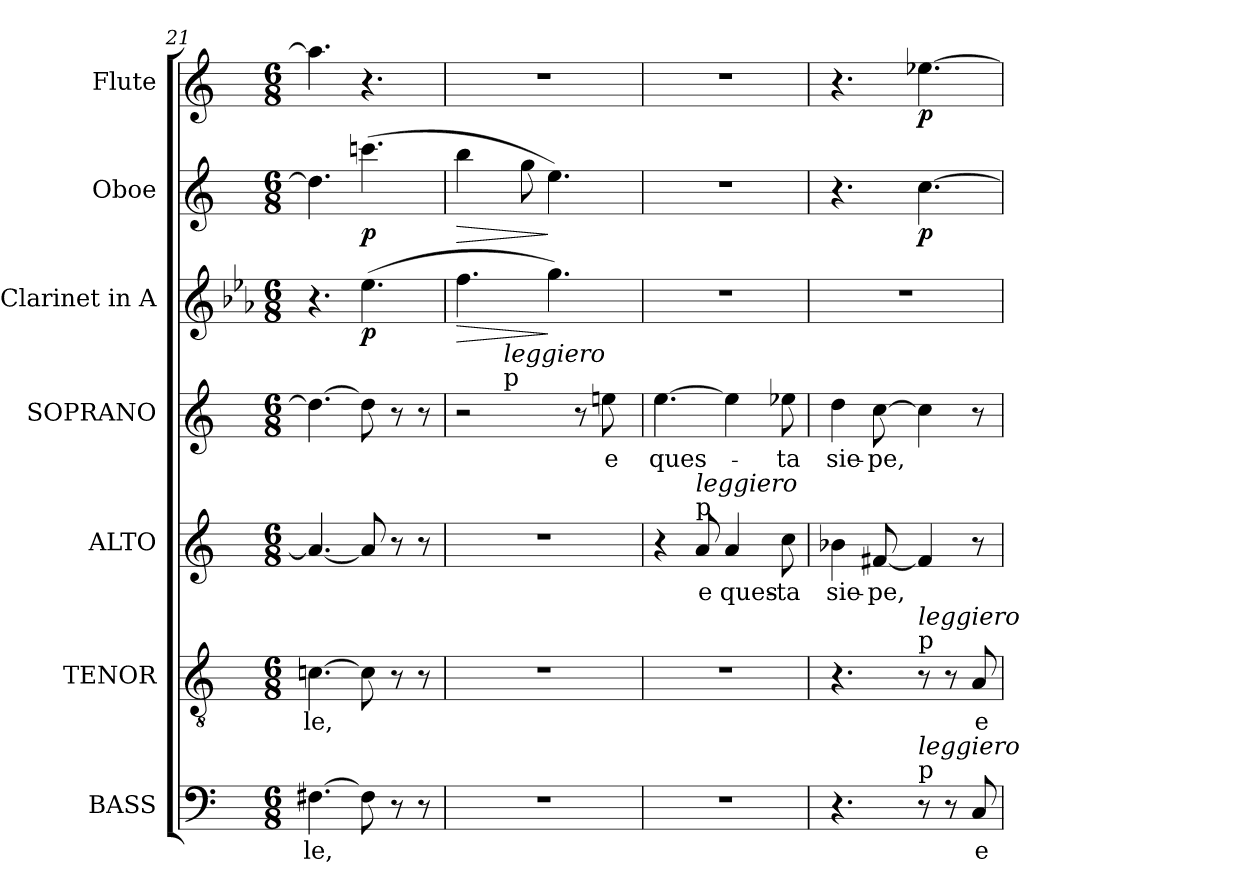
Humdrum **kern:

**kern	**text	**kern	**text	**kern	**text	**kern	**text	**kern	**dynam	**kern	**dynam	**kern	**dynam
*part7	*part7	*part6	*part6	*part5	*part5	*part4	*part4	*part3	*part3	*part2	*part2	*part1	*part1
*staff7	*staff7	*staff6	*staff6	*staff5	*staff5	*staff4	*staff4	*staff3	*staff3	*staff2	*staff2	*staff1	*staff1
*I"BASS	*	*I"TENOR	*	*I"ALTO	*	*I"SOPRANO	*	*I"Clarinet in A	*	*I"Oboe	*	*I"Flute	*
*I'B.	*	*I'T.	*	*I'A.	*	*I'S.	*	*I'Cl.	*	*I'Ob.	*	*I'Fl.	*
*clefF4	*	*clefGv2	*	*clefG2	*	*clefG2	*	*clefG2	*	*clefG2	*	*clefG2	*
*	*	*ITrd7c12	*	*	*	*	*	*ITrd2c3	*	*	*	*	*
*k[]	*	*k[]	*	*k[]	*	*k[]	*	*k[]	*	*k[]	*	*k[]	*
*C:	*	*C:	*	*C:	*	*C:	*	*C:	*	*C:	*	*C:	*
*M6/8	*	*M6/8	*	*M6/8	*	*M6/8	*	*M6/8	*	*M6/8	*	*M6/8	*
=21	=21	=21	=21	=21	=21	=21	=21	=21	=21	=21	=21	=21	=21
!	!LO:LY:b:color=#000000	!	!	!	!	!	!	!	!	!	!	!	!
!	!	!	!LO:LY:b:color=#000000	!	!	!	!	!	!	!	!	!	!
[>4.F#Xi\	-le,	[>4.Cni\	-le,	4.ai/_<	.	4.dd#i\_>	.	4.r	.	4.dd#i\]	.	4.aai\]	.
8F#i\]	.	8Ci\]	.	8ai/]	.	8dd#i\]	.	(4.cci\	p	(4.cccni\	p	4.r	.
8r	.	8r	.	8r	.	8r	.	.	.	.	.	.	.
8r	.	8r	.	8r	.	8r	.	.	.	.	.	.	.
=22	=22	=22	=22	=22	=22	=22	=22	=22	=22	=22	=22	=22	=22
!LO:N:vis=1	!	!LO:N:vis=1	!	!LO:N:vis=1	!	!	!	!	!LO:HP:b	!	!LO:HP:b	!LO:N:vis=1	!
*	*	*	*	*	*	*^	*	*	*	*	*	*	*
2.r	.	2.r	.	2.r	.	2r	8ryy	.	4.ddi\	>	4bbi\	>	2.r	.
.	.	.	.	.	.	.	16ryy	.	.	.	.	.	.	.
.	.	.	.	.	.	.	512ryy	.	.	.	.	.	.	.
!	!	!	!	!	!	!	!LO:TX:a:t=p	!	!	!	!	!	!	!
!	!	!	!	!	!	!	!LO:TX:i:t=leggiero	!	!	!	!	!	!	!
.	.	.	.	.	.	.	2ryy	.	.	.	.	.	.	.
.	.	.	.	.	.	.	.	.	.	.	8ggi\	.	.	.
.	.	.	.	.	.	.	.	.	4.eei\)	]	4.eei\)	]	.	.
.	.	.	.	.	.	8r	.	.	.	.	.	.	.	.
!	!	!	!	!	!	!	!	!LO:LY:b:color=#000000	!	!	!	!	!	!
.	.	.	.	.	.	8eeni\	.	e	.	.	.	.	.	.
.	.	.	.	.	.	.	32ryy	.	.	.	.	.	.	.
.	.	.	.	.	.	.	64...ryy	.	.	.	.	.	.	.
=23	=23	=23	=23	=23	=23	=23	=23	=23	=23	=23	=23	=23	=23	=23
!LO:N:vis=1	!	!LO:N:vis=1	!	!	!	!	!	!	!	!	!	!	!	!
*	*	*	*	*	*	*v	*v	*	*	*	*	*	*	*
*	*	*	*	*	*	*^	*	*	*	*	*	*	*
!	!	!	!	!	!	!	!	!LO:LY:b:color=#000000	!LO:N:vis=1	!	!LO:N:vis=1	!	!LO:N:vis=1	!
*	*	*	*	*	*	*v	*v	*	*	*	*	*	*	*
2.r	.	2.r	.	4r	.	[>4.eei\	ques-	2.r	.	2.r	.	2.r	.
!	!	!	!	!LO:TX:a:t=p	!	!	!	!	!	!	!	!	!
!	!	!	!	!LO:TX:i:t=leggiero	!	!	!	!	!	!	!	!	!
!	!	!	!	!	!LO:LY:b:color=#000000	!	!	!	!	!	!	!	!
.	.	.	.	8ai/	e	.	.	.	.	.	.	.	.
!	!	!	!	!	!LO:LY:b:color=#000000	!	!	!	!	!	!	!	!
.	.	.	.	4ai/	ques-	4eei\]	.	.	.	.	.	.	.
!	!	!	!	!	!LO:LY:b:color=#000000	!	!	!	!	!	!	!	!
!	!	!	!	!	!	!	!LO:LY:b:color=#000000	!	!	!	!	!	!
.	.	.	.	8cci\	-ta	8ee-Xi\	-ta	.	.	.	.	.	.
=24	=24	=24	=24	=24	=24	=24	=24	=24	=24	=24	=24	=24	=24
!	!	!	!	!	!LO:LY:b:color=#000000	!	!	!	!	!	!	!	!
!	!	!	!	!	!	!	!LO:LY:b:color=#000000	!LO:N:vis=1	!	!	!	!	!
4.r	.	4.r	.	4b-Xi\	sie-	4ddi\	sie-	2.r	.	4.r	.	4.r	.
!	!	!	!	!	!LO:LY:b:color=#000000	!	!	!	!	!	!	!	!
!	!	!	!	!	!	!	!LO:LY:b:color=#000000	!	!	!	!	!	!
.	.	.	.	[<8f#Xi/	-pe,	[>8cci\	-pe,	.	.	.	.	.	.
!	!	!LO:TX:a:t=p	!	!	!	!	!	!	!	!	!	!	!
!	!	!LO:TX:i:t=leggiero	!	!	!	!	!	!	!	!	!	!	!
!LO:TX:a:t=p	!	!	!	!	!	!	!	!	!	!	!	!	!
!LO:TX:i:t=leggiero	!	!	!	!	!	!	!	!	!	!	!	!	!
8r	.	8r	.	4f#i/]	.	4cci\]	.	.	.	[>4.cci\	p	[>4.ee-Xi\	p
8r	.	8r	.	.	.	.	.	.	.	.	.	.	.
!	!LO:LY:b:color=#000000	!	!	!	!	!	!	!	!	!	!	!	!
!	!	!	!LO:LY:b:color=#000000	!	!	!	!	!	!	!	!	!	!
8Ci/	e	8AAi/	e	8r	.	8r	.	.	.	.	.	.	.
=	=	=	=	=	=	=	=	=	=	=	=	=	=
*-	*-	*-	*-	*-	*-	*-	*-	*-	*-	*-	*-	*-	*-
